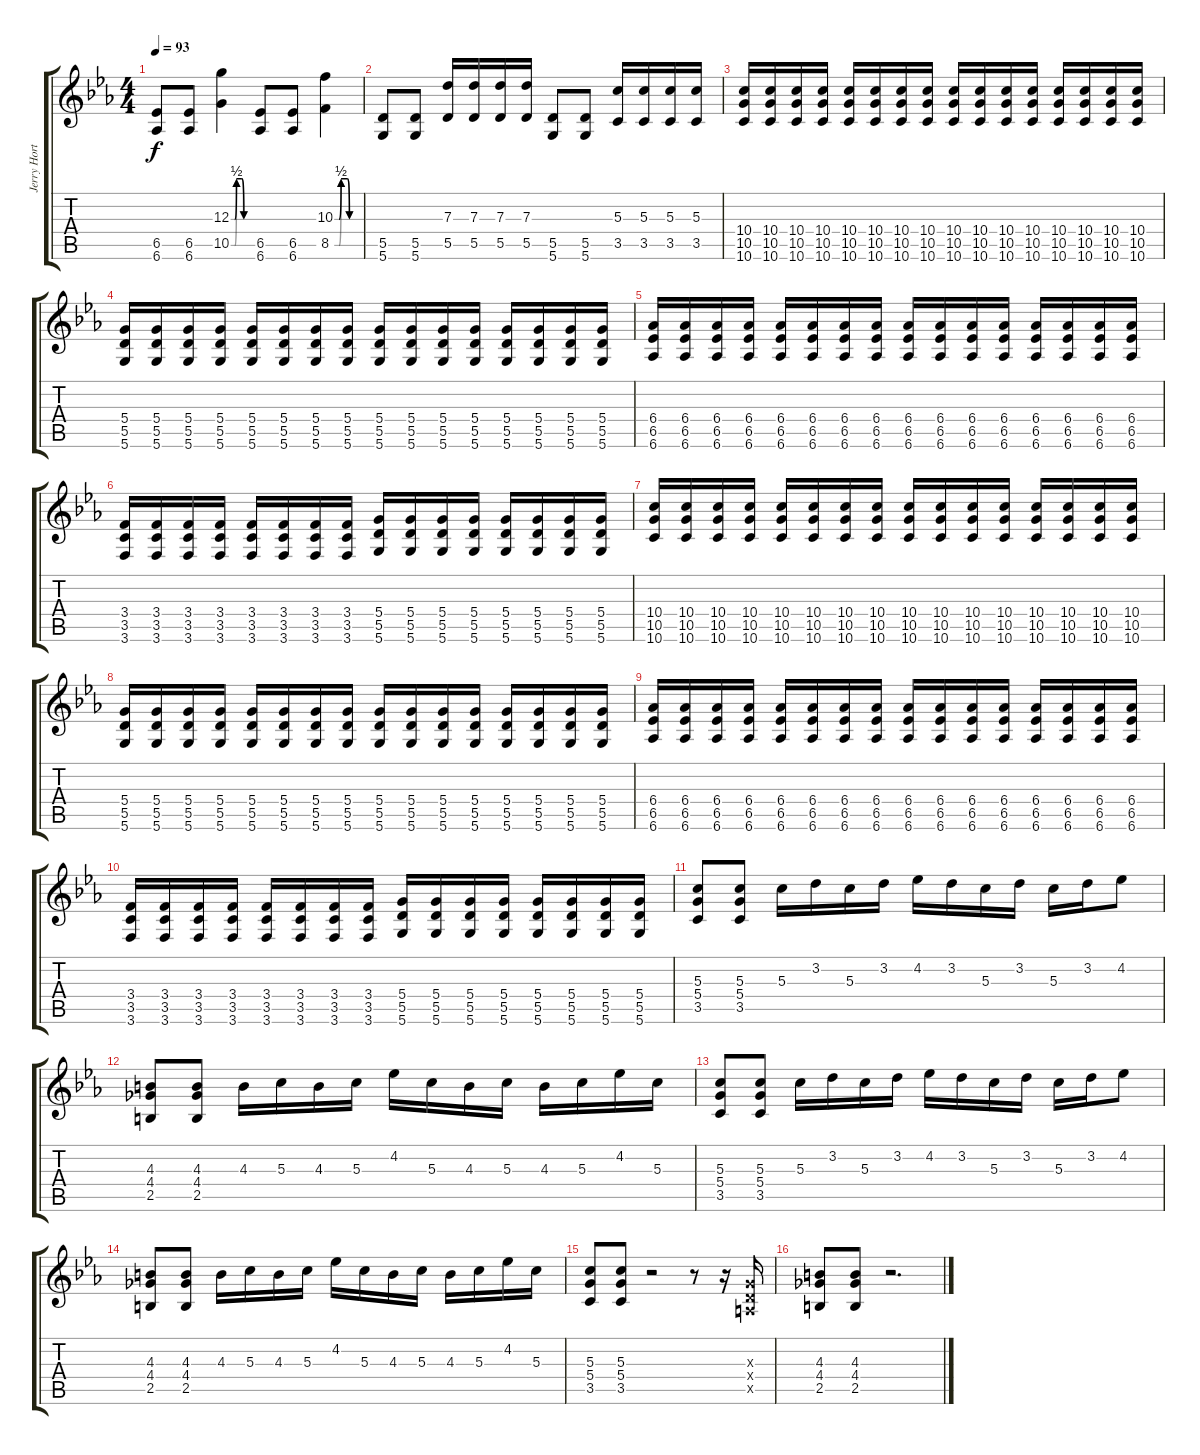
\track ("Jerry Horton (Guitar 1)" "Jerry Hort") {instrument distortionguitar}
\staff {score tabs}
\tuning (E4 B3 G3 D3 A2 D2) {hide}
\ts (4 4)
\tempo 93
\clef g2
\ks cminor
(6.5 6.6).8{dy f} (6.5 6.6).8 (12.3{be (custom 0 0 10 0 15 2 30 2 36 0 45 0 60 0)} 10.5{be (custom 0 0 10 0 15 2 30 2 35 0 60 0)}).4 (6.5 6.6).8 (6.5 6.6).8 (10.3{be (custom 0 0 10 0 15 2 30 2 35 0 60 0)} 8.5{be (custom 0 0 10 0 15 2 30 2 35 0 60 0)}).4 |
(5.5 5.6).8 (5.5 5.6).8 (7.3 5.5).16 (7.3 5.5).16 (7.3 5.5).16 (7.3 5.5).16 (5.5 5.6).8 (5.5 5.6).8 (5.3 3.5).16 (5.3 3.5).16 (5.3 3.5).16 (5.3 3.5).16 |
(10.4 10.5 10.6).16 (10.4 10.5 10.6).16 (10.4 10.5 10.6).16 (10.4 10.5 10.6).16 (10.4 10.5 10.6).16 (10.4 10.5 10.6).16 (10.4 10.5 10.6).16 (10.4 10.5 10.6).16 (10.4 10.5 10.6).16 (10.4 10.5 10.6).16 (10.4 10.5 10.6).16 (10.4 10.5 10.6).16 (10.4 10.5 10.6).16 (10.4 10.5 10.6).16 (10.4 10.5 10.6).16 (10.4 10.5 10.6).16 |
(5.4 5.5 5.6).16 (5.4 5.5 5.6).16 (5.4 5.5 5.6).16 (5.4 5.5 5.6).16 (5.4 5.5 5.6).16 (5.4 5.5 5.6).16 (5.4 5.5 5.6).16 (5.4 5.5 5.6).16 (5.4 5.5 5.6).16 (5.4 5.5 5.6).16 (5.4 5.5 5.6).16 (5.4 5.5 5.6).16 (5.4 5.5 5.6).16 (5.4 5.5 5.6).16 (5.4 5.5 5.6).16 (5.4 5.5 5.6).16 |
(6.4 6.5 6.6).16 (6.4 6.5 6.6).16 (6.4 6.5 6.6).16 (6.4 6.5 6.6).16 (6.4 6.5 6.6).16 (6.4 6.5 6.6).16 (6.4 6.5 6.6).16 (6.4 6.5 6.6).16 (6.4 6.5 6.6).16 (6.4 6.5 6.6).16 (6.4 6.5 6.6).16 (6.4 6.5 6.6).16 (6.4 6.5 6.6).16 (6.4 6.5 6.6).16 (6.4 6.5 6.6).16 (6.4 6.5 6.6).16 |
(3.4 3.5 3.6).16 (3.4 3.5 3.6).16 (3.4 3.5 3.6).16 (3.4 3.5 3.6).16 (3.4 3.5 3.6).16 (3.4 3.5 3.6).16 (3.4 3.5 3.6).16 (3.4 3.5 3.6).16 (5.4 5.5 5.6).16 (5.4 5.5 5.6).16 (5.4 5.5 5.6).16 (5.4 5.5 5.6).16 (5.4 5.5 5.6).16 (5.4 5.5 5.6).16 (5.4 5.5 5.6).16 (5.4 5.5 5.6).16 |
(10.4 10.5 10.6).16 (10.4 10.5 10.6).16 (10.4 10.5 10.6).16 (10.4 10.5 10.6).16 (10.4 10.5 10.6).16 (10.4 10.5 10.6).16 (10.4 10.5 10.6).16 (10.4 10.5 10.6).16 (10.4 10.5 10.6).16 (10.4 10.5 10.6).16 (10.4 10.5 10.6).16 (10.4 10.5 10.6).16 (10.4 10.5 10.6).16 (10.4 10.5 10.6).16 (10.4 10.5 10.6).16 (10.4 10.5 10.6).16 |
(5.4 5.5 5.6).16 (5.4 5.5 5.6).16 (5.4 5.5 5.6).16 (5.4 5.5 5.6).16 (5.4 5.5 5.6).16 (5.4 5.5 5.6).16 (5.4 5.5 5.6).16 (5.4 5.5 5.6).16 (5.4 5.5 5.6).16 (5.4 5.5 5.6).16 (5.4 5.5 5.6).16 (5.4 5.5 5.6).16 (5.4 5.5 5.6).16 (5.4 5.5 5.6).16 (5.4 5.5 5.6).16 (5.4 5.5 5.6).16 |
(6.4 6.5 6.6).16 (6.4 6.5 6.6).16 (6.4 6.5 6.6).16 (6.4 6.5 6.6).16 (6.4 6.5 6.6).16 (6.4 6.5 6.6).16 (6.4 6.5 6.6).16 (6.4 6.5 6.6).16 (6.4 6.5 6.6).16 (6.4 6.5 6.6).16 (6.4 6.5 6.6).16 (6.4 6.5 6.6).16 (6.4 6.5 6.6).16 (6.4 6.5 6.6).16 (6.4 6.5 6.6).16 (6.4 6.5 6.6).16 |
(3.4 3.5 3.6).16 (3.4 3.5 3.6).16 (3.4 3.5 3.6).16 (3.4 3.5 3.6).16 (3.4 3.5 3.6).16 (3.4 3.5 3.6).16 (3.4 3.5 3.6).16 (3.4 3.5 3.6).16 (5.4 5.5 5.6).16 (5.4 5.5 5.6).16 (5.4 5.5 5.6).16 (5.4 5.5 5.6).16 (5.4 5.5 5.6).16 (5.4 5.5 5.6).16 (5.4 5.5 5.6).16 (5.4 5.5 5.6).16 |
(5.3 5.4 3.5).8 (5.3 5.4 3.5).8 5.3.16 3.2.16 5.3.16 3.2.16 4.2.16 3.2.16 5.3.16 3.2.16 5.3.16 3.2.16 4.2.8 |
(4.3 4.4 2.5).8 (4.3 4.4 2.5).8 4.3.16 5.3.16 4.3.16 5.3.16 4.2.16 5.3.16 4.3.16 5.3.16 4.3.16 5.3.16 4.2.16 5.3.16 |
(5.3 5.4 3.5).8 (5.3 5.4 3.5).8 5.3.16 3.2.16 5.3.16 3.2.16 4.2.16 3.2.16 5.3.16 3.2.16 5.3.16 3.2.16 4.2.8 |
(4.3 4.4 2.5).8 (4.3 4.4 2.5).8 4.3.16 5.3.16 4.3.16 5.3.16 4.2.16 5.3.16 4.3.16 5.3.16 4.3.16 5.3.16 4.2.16 5.3.16 |
(5.3 5.4 3.5).8 (5.3 5.4 3.5).8 r.2 r.8 r.16 (0.3{x} 0.4{x} 0.5{x}).16 |
(4.3 4.4 2.5).8 (4.3 4.4 2.5).8 r.2{d}
